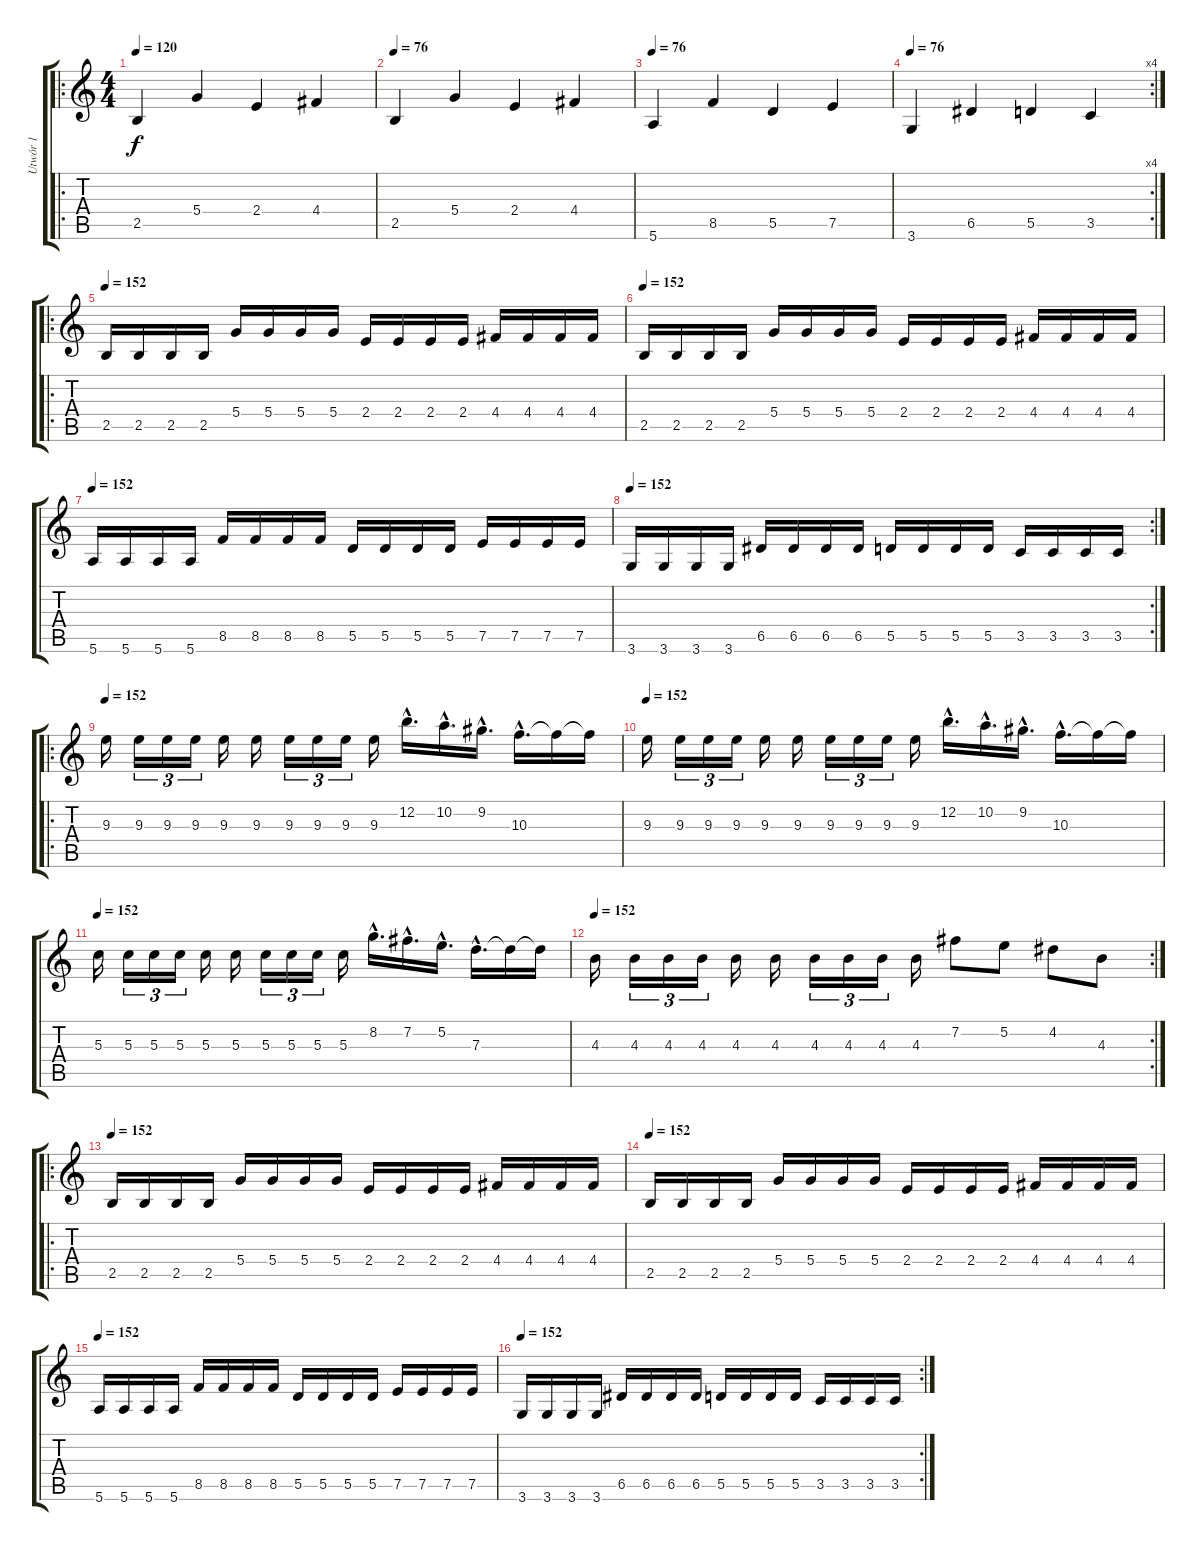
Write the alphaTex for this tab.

\track ("Utwór 1" "Utwór 1") {instrument distortionguitar}
\staff {score tabs}
\tuning (E4 B3 G3 D3 A2 E2) {hide}
\ro
\ts (4 4)
\tempo 120
\tempo 76
\tempo 120
\clef g2
\ks c
2.5.4{dy f instrument distortionguitar} 5.4.4 2.4.4 4.4.4 |
\tempo 76
2.5.4 5.4.4 2.4.4 4.4.4 |
\tempo 76
5.6.4 8.5.4 5.5.4 7.5.4 |
\rc 4
\tempo 76
3.6.4 6.5.4 5.5.4 3.5.4 |
\ro
\tempo 152
2.5.16 2.5.16 2.5.16 2.5.16 5.4.16 5.4.16 5.4.16 5.4.16 2.4.16 2.4.16 2.4.16 2.4.16 4.4.16 4.4.16 4.4.16 4.4.16 |
\tempo 152
2.5.16 2.5.16 2.5.16 2.5.16 5.4.16 5.4.16 5.4.16 5.4.16 2.4.16 2.4.16 2.4.16 2.4.16 4.4.16 4.4.16 4.4.16 4.4.16 |
\tempo 152
5.6.16 5.6.16 5.6.16 5.6.16 8.5.16 8.5.16 8.5.16 8.5.16 5.5.16 5.5.16 5.5.16 5.5.16 7.5.16 7.5.16 7.5.16 7.5.16 |
\rc 2
\tempo 152
3.6.16 3.6.16 3.6.16 3.6.16 6.5.16 6.5.16 6.5.16 6.5.16 5.5.16 5.5.16 5.5.16 5.5.16 3.5.16 3.5.16 3.5.16 3.5.16 |
\ro
\tempo 152
9.3.16 9.3.16{tu (3 2)} 9.3.16{tu (3 2)} 9.3.16{tu (3 2)} 9.3.16 9.3.16 9.3.16{tu (3 2)} 9.3.16{tu (3 2)} 9.3.16{tu (3 2)} 9.3.16 12.2{hac}.16{d} 10.2{hac}.16{d} 9.2{hac}.16{d} 10.3{hac}.16{d} 10.3{t}.16 10.3{t}.16 |
\tempo 152
9.3.16 9.3.16{tu (3 2)} 9.3.16{tu (3 2)} 9.3.16{tu (3 2)} 9.3.16 9.3.16 9.3.16{tu (3 2)} 9.3.16{tu (3 2)} 9.3.16{tu (3 2)} 9.3.16 12.2{hac}.16{d} 10.2{hac}.16{d} 9.2{hac}.16{d} 10.3{hac}.16{d} 10.3{t}.16 10.3{t}.16 |
\tempo 152
5.3.16 5.3.16{tu (3 2)} 5.3.16{tu (3 2)} 5.3.16{tu (3 2)} 5.3.16 5.3.16 5.3.16{tu (3 2)} 5.3.16{tu (3 2)} 5.3.16{tu (3 2)} 5.3.16 8.2{hac}.16{d} 7.2{hac}.16{d} 5.2{hac}.16{d} 7.3{hac}.16{d} 7.3{t}.16 7.3{t}.16 |
\rc 2
\tempo 152
4.3.16 4.3.16{tu (3 2)} 4.3.16{tu (3 2)} 4.3.16{tu (3 2)} 4.3.16 4.3.16 4.3.16{tu (3 2)} 4.3.16{tu (3 2)} 4.3.16{tu (3 2)} 4.3.16 7.2.8 5.2.8 4.2.8 4.3.8 |
\ro
\tempo 152
2.5.16 2.5.16 2.5.16 2.5.16 5.4.16 5.4.16 5.4.16 5.4.16 2.4.16 2.4.16 2.4.16 2.4.16 4.4.16 4.4.16 4.4.16 4.4.16 |
\tempo 152
2.5.16 2.5.16 2.5.16 2.5.16 5.4.16 5.4.16 5.4.16 5.4.16 2.4.16 2.4.16 2.4.16 2.4.16 4.4.16 4.4.16 4.4.16 4.4.16 |
\tempo 152
5.6.16 5.6.16 5.6.16 5.6.16 8.5.16 8.5.16 8.5.16 8.5.16 5.5.16 5.5.16 5.5.16 5.5.16 7.5.16 7.5.16 7.5.16 7.5.16 |
\rc 2
\tempo 152
3.6.16 3.6.16 3.6.16 3.6.16 6.5.16 6.5.16 6.5.16 6.5.16 5.5.16 5.5.16 5.5.16 5.5.16 3.5.16 3.5.16 3.5.16 3.5.16
